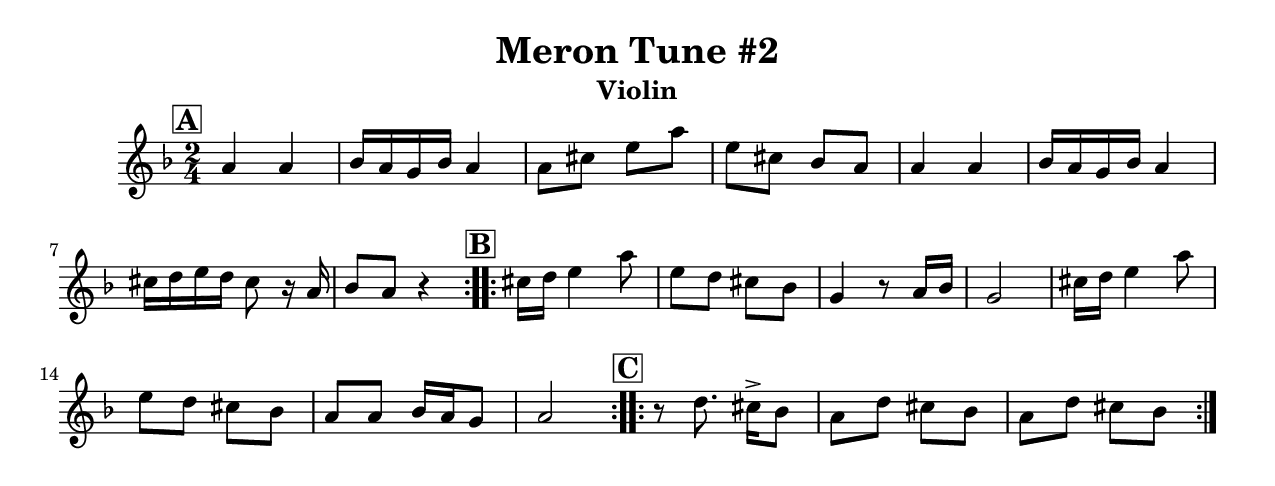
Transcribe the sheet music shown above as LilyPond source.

\version "2.24.0"
\include "english.ly"
%\pointAndClickOff
\paper{
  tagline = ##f
  print-all-headers = ##t
  #(set-paper-size "letter")
}
date = #(strftime "%d-%m-%Y" (localtime (current-time)))

%\markup{ \italic{ " Updated " \date  }  }

%\markup{ Got something to say? }

global = {
  \clef treble
  \key d \minor
  \time 2/4

  \set Score.rehearsalMarkFormatter = #format-mark-box-alphabet
}

%#################################### Melody ########################
melody = \relative c'' {
  \global
  %\partial 16*3 a16 d f   %lead in notes

  \repeat volta 2{
    \mark \default
    a4 a
    bf16 a g bf a4
    a8 cs e a
    e8 cs bf a

    a4 a
    bf16 a g bf a4
    cs16 d e d cs8 r16 a
    bf8 a r4|
  }
  %\alternative { { }{ } }

  \repeat volta 2{
    \mark \default
    cs16 d e4 a8|
    e8 d cs bf
    g4 r8 a16 bf|
    g2

    cs16 d e4 a8|
    e8 d cs bf
    a8 a bf16 a g8|
    a2
  }
  % \alternative { { }{ } }
  \repeat volta 2{
    \mark \default
    r8 d8. cs16-> bf8
    a8 d cs bf
    a8 d cs bf
  }
}
%################################# Lyrics #####################
%\addlyrics{  }
%################################# Chords #######################
harmonies = \chordmode {

}

\score {
  <<
    \new ChordNames {
      \set chordChanges = ##f
      \harmonies
    }
    \new Staff
    \melody
  >>
  \header{
    title= "Meron Tune #2"
    subtitle=""
    composer= ""
    instrument = "Violin"
    arranger= ""
  }
  \midi{\tempo 4 = 120}
  \layout{indent = 1.0\cm}
}
%{
% more verses:
\markup{}
\markup {
  \fill-line {
    \hspace #0.1 % distance from left margin
    \column {
      \line { "1."
	\column {
	  ""
	}
      }
      \hspace #0.2 % vertical distance between verses
      \line { "2."
	\column {
	 ""
	}
      }
    }
    \hspace #0.1  % horiz. distance between columns
    \column {
      \line { "3."
	\column {
	  ""
	}
      }
      \hspace #0.2 % distance between verses
      \line { "4."
	\column {
	 ""
	}
      }
    }
    \hspace #0.1 % distance to right margin
  }
}

%}
